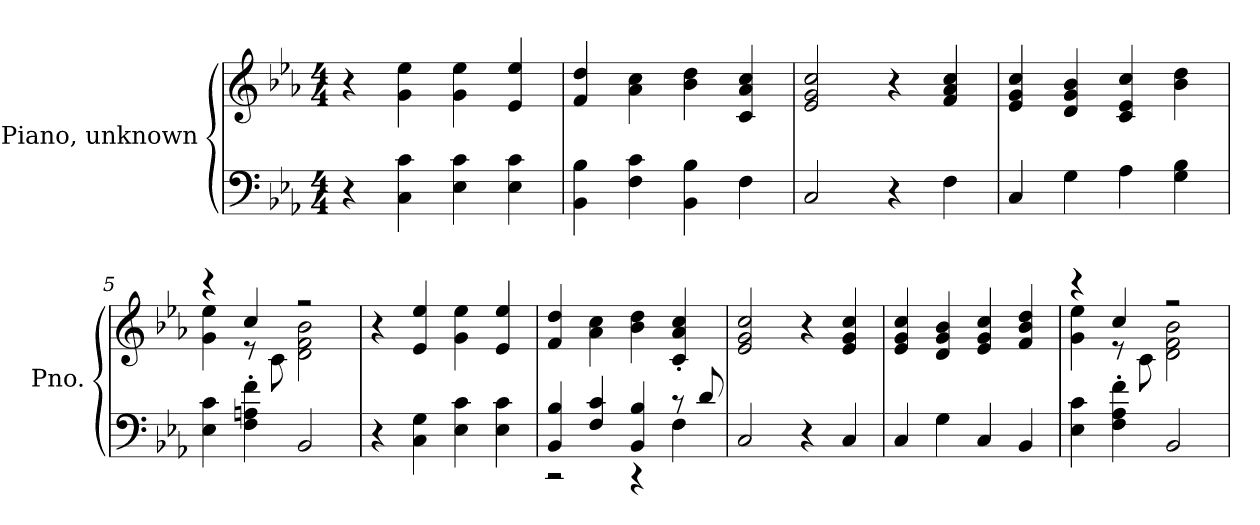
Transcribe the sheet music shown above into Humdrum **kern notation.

**kern	**kern
*part1	*part1
*staff2	*staff1
*I"Piano, unknown	*
*I'Pno.	*
*clefF4	*clefG2
*k[b-e-a-]	*k[b-e-a-]
*M4/4	*M4/4
*MM120	*MM120
=1	=1
4r	4r
4C\ 4c\	4g\ 4ee-\
4E-\ 4c\	4g\ 4ee-\
4E-\ 4c\	4e-/ 4ee-/
=2	=2
4BB-\ 4B-\	4f/ 4dd/
4F\ 4c\	4a-\ 4cc\
4BB-\ 4B-\	4b-\ 4dd\
4F\	4c/ 4a-/ 4cc/
=3	=3
2C/	2e-/ 2g/ 2cc/
4r	4r
4F\	4f/ 4a-/ 4cc/
=4	=4
4C/	4e-/ 4g/ 4cc/
4G\	4d/ 4g/ 4b-/
4A-\	4c/ 4e-/ 4cc/
4G\ 4B-\	4b-\ 4dd\
=5	=5
*	*^
4E-\ 4c\	4r	4g\ 4ee-\
4F\' 4An\' 4f\'	4cc/	8r
.	.	8c\
2BB-/	2r	2d\ 2f\ 2b-\
*	*v	*v
=6	=6
4r	4r
4C\ 4G\	4e-/ 4ee-/
4E-\ 4c\	4g\ 4ee-\
4E-\ 4c\	4e-/ 4ee-/
=7	=7
*^	*
4BB-/ 4B-/	2r	4f/ 4dd/
4F/ 4c/	.	4a-\ 4cc\
4BB-/ 4B-/	4r	4b-\ 4dd\
8r	4F\	4c/' 4a-/' 4cc/'
8d/	.	.
*v	*v	*
=8	=8
2C/	2e-/ 2g/ 2cc/
4r	4r
4C/	4e-/ 4g/ 4cc/
!!LO:LB:g=z
=9	=9
4C/	4e-/ 4g/ 4cc/
4G\	4d/ 4g/ 4b-/
4C/	4e-/ 4g/ 4cc/
4BB-/	4f/ 4b-/ 4dd/
=10	=10
*	*^
4E-\ 4c\	4r	4g\ 4ee-\
4F\' 4A-\' 4f\'	4cc/	8r
.	.	8c\
2BB-/	2r	2d\ 2f\ 2b-\
*	*v	*v
=	=
*-	*-
